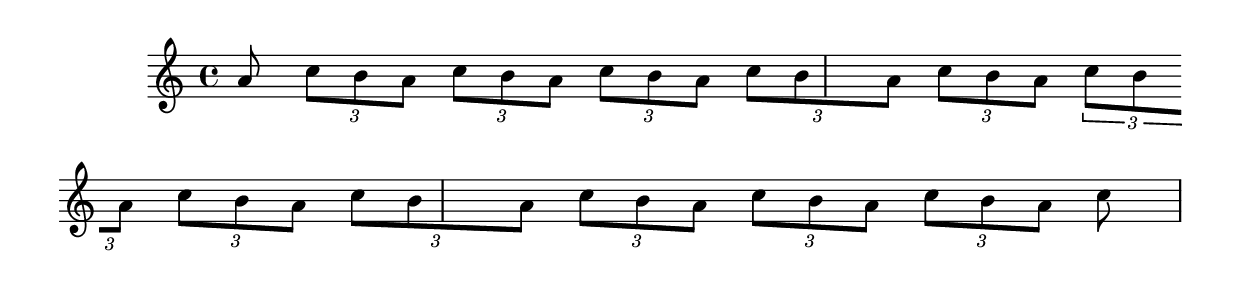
%% Do not edit this file; it is automatically
%% generated from LSR http://lsr.dsi.unimi.it
%% This file is in the public domain.
\version "2.13.20"

\header {
  lsrtags = "rhythms"

%% Translation of GIT committish: e0aa246e0ed1a86dc41a99ab79bff822d3320aa7
 doctitlees = "Permitir saltos de línea dentro de grupos especiales con barra"
 texidoces = "
Este ejemplo artificial muestra cómo se pueden permitir tanto los
saltos de línea manuales como los automáticos dentro de un grupo de
valoración especial unido por una barra.  Observe que estos grupos
sincopados se deben barrar manualmente.

"


%% Translation of GIT committish: 0a868be38a775ecb1ef935b079000cebbc64de40
  texidocde = "
Dieses künstliche Beispiel zeigt, wie sowohl automatische als auch
manuelle Zeilenumbrüche innerhalb einer N-tole mit Balken erlaubt
werden können.  Diese unregelmäßige Bebalkung muss allerdings manuell
gesetzt werden.

"
  doctitlede = "Zeilenumbrüche bei N-tolen mit Balken erlauben"



%% Translation of GIT committish: 4da4307e396243a5a3bc33a0c2753acac92cb685
  texidocfr = "
Cet exemple peu académique démontre comment il est possible d'insérer un saut
de ligne dans un nolet portant une ligature.  Ces ligatures doivent toutefois
être explicites.

"
  doctitlefr = "Saut de ligne au milieu d'un nolet avec ligature"

  texidoc = "
This artificial example shows how both manual and automatic line breaks
may be permitted to within a beamed tuplet. Note that such off-beat
tuplets have to be beamed manually.

"
  doctitle = "Permitting line breaks within beamed tuplets"
} % begin verbatim

\layout {
  \context {
    \Voice
    % Permit line breaks within tuplets
    \remove "Forbid_line_break_engraver"
    % Allow beams to be broken at line breaks
    \override Beam #'breakable = ##t
  }
}
\relative c'' {
  a8
  \repeat unfold 5 { \times 2/3 { c[ b a] } }
  % Insert a manual line break within a tuplet
  \times 2/3 { c[ b \bar "" \break a] }
  \repeat unfold 5 { \times 2/3 { c[ b a] } }
  c8
}

